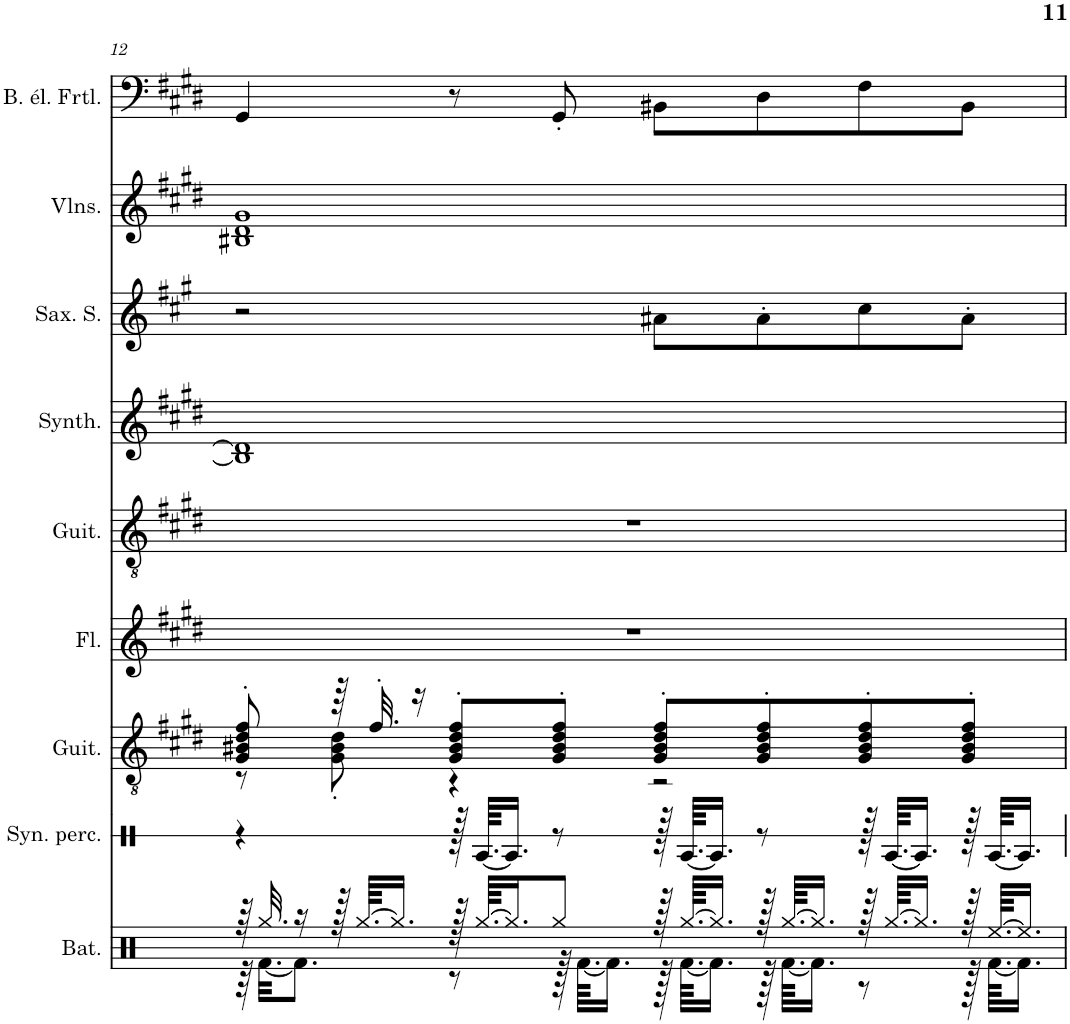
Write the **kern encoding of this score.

**kern	**kern	**kern	**kern	**kern	**kern	**kern	**kern	**kern
*part9	*part8	*part7	*part6	*part5	*part4	*part3	*part2	*part1
*staff9	*staff8	*staff7	*staff6	*staff5	*staff4	*staff3	*staff2	*staff1
*I"Batterie, Drums	*I"Synthétiseur de percussions, Drums	*I"Guitare acoustique, Acoustic Guitar (steel)	*I"Flûte, Flute	*I"Guitare acoustique, Acoustic Guitar (steel)	*I"Synthétiseur d'instruments à cordes, Synth Strings 1	*I"Saxophone Soprano	*I"Violons, String Ensemble 1	*I"Basse électrique fretless, Fretless Bass
*I'Bat.	*I'Syn. perc.	*I'Guit.	*I'Fl.	*I'Guit.	*I'Synth.	*I'Sax. S.	*I'Vlns.	*I'B. él. Frtl.
!!LO:PB:g=z
*clefX	*clefX	*clefGv2	*clefG2	*clefGv2	*clefG2	*clefG2	*clefG2	*clefF4
*	*	*	*	*	*	*Trd1c2	*	*Trd7c12
*k[]	*k[]	*k[f#c#g#d#]	*k[f#c#g#d#]	*k[f#c#g#d#]	*k[f#c#g#d#]	*k[f#c#g#]	*k[f#c#g#d#]	*k[f#c#g#d#]
*M4/4	*M4/4	*M4/4	*M4/4	*M4/4	*M4/4	*M4/4	*M4/4	*M4/4
=12	=12	=12	=12	=12	=12	=12	=12	=12
*^	*	*^	*	*	*	*	*	*
64r	64r	4r	8G#/' 8B#X/' 8d#/' 8f#/'	8r	1r	1r	1B#] 1d#]	2r	1B#X 1d# 1g#	4GG#/
32.Rgg/	[32.Rf\KKL	.	.	.	.	.	.	.	.	.
16r	8.Rf\J]	.	.	.	.	.	.	.	.	.
128r	.	.	64r	8G#\' 8B#\' 8d#\'	.	.	.	.	.	.
[64.Rgg/KKLL	.	.	.	.	.	.	.	.	.	.
.	.	.	32.f#'/	.	.	.	.	.	.	.
16.Rgg/JJ]	.	.	.	.	.	.	.	.	.	.
.	.	.	16r	.	.	.	.	.	.	.
128r	8r	128r	8G#/' 8B#/' 8d#/' 8f#/'L	4r	.	.	.	.	.	8r
[64.Rgg/KKLL	.	[64.RA/KKLL	.	.	.	.	.	.	.	.
16.Rgg/J]	.	16.RA/JJ]	.	.	.	.	.	.	.	.
8Rgg/J	128r	8r	8G#/' 8B#/' 8d#/' 8f#/'J	.	.	.	.	.	.	8GG#'/
.	[64.Rf\KKLL	.	.	.	.	.	.	.	.	.
.	16.Rf\JJ]	.	.	.	.	.	.	.	.	.
128r	128r	128r	8G#/' 8B#/' 8d#/' 8f#/'L	2r	.	.	.	8a#X\L	.	8BB#X\L
[64.Rgg/KKLL	[64.Rf\KKLL	[64.RA/KKLL	.	.	.	.	.	.	.	.
16.Rgg/JJ]	16.Rf\JJ]	16.RA/JJ]	.	.	.	.	.	.	.	.
128r	128r	8r	8G#/' 8B#/' 8d#/' 8f#/'	.	.	.	.	8a#'\	.	8D#\
[64.Rgg/KKLL	[64.Rf\KKLL	.	.	.	.	.	.	.	.	.
16.Rgg/JJ]	16.Rf\JJ]	.	.	.	.	.	.	.	.	.
128r	8r	128r	8G#/' 8B#/' 8d#/' 8f#/'	.	.	.	.	8cc#\	.	8F#\
[64.Rgg/KKLL	.	[64.RA/KKLL	.	.	.	.	.	.	.	.
16.Rgg/JJ]	.	16.RA/JJ]	.	.	.	.	.	.	.	.
128r	128r	128r	8G#/' 8B#/' 8d#/' 8f#/'J	.	.	.	.	8a#'\J	.	8BB#\J
[64.Ree/KKLL	[64.Rf\KKLL	[64.RA/KKLL	.	.	.	.	.	.	.	.
16.Ree/JJ]	16.Rf\JJ]	16.RA/JJ]	.	.	.	.	.	.	.	.
*v	*v	*	*v	*v	*	*	*	*	*	*
=	=	=	=	=	=	=	=	=
*-	*-	*-	*-	*-	*-	*-	*-	*-
